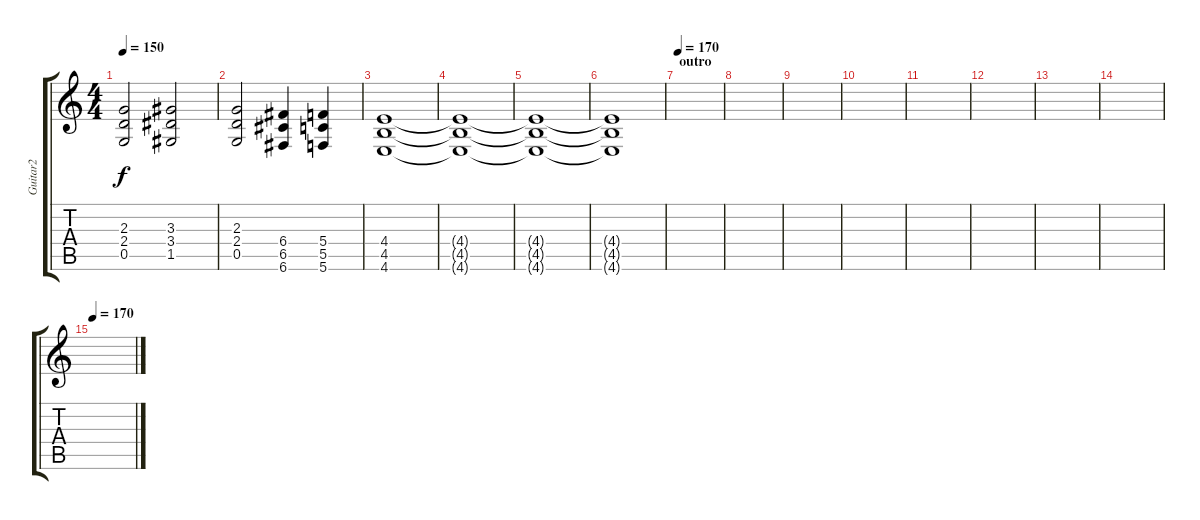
\track ("Guitar2" "Guitar2") {instrument distortionguitar}
\staff {score tabs}
\tuning (D4 A3 F3 C3 G2 C2) {hide}
\ts (4 4)
\tempo 150
\clef g2
\ks c
(2.3 2.4 0.5).2{dy f} (3.3 3.4 1.5).2 |
(2.3 2.4 0.5).2 (6.4 6.5 6.6).4 (5.4 5.5 5.6).4 |
(4.4 4.5 4.6).1 |
(4.4{t} 4.5{t} 4.6{t}).1 |
(4.4{t} 4.5{t} 4.6{t}).1 |
(4.4{t} 4.5{t} 4.6{t}).1 |
\section ("" "outro")
\tempo 170
|
|
|
|
|
|
|
|
\tempo 170
